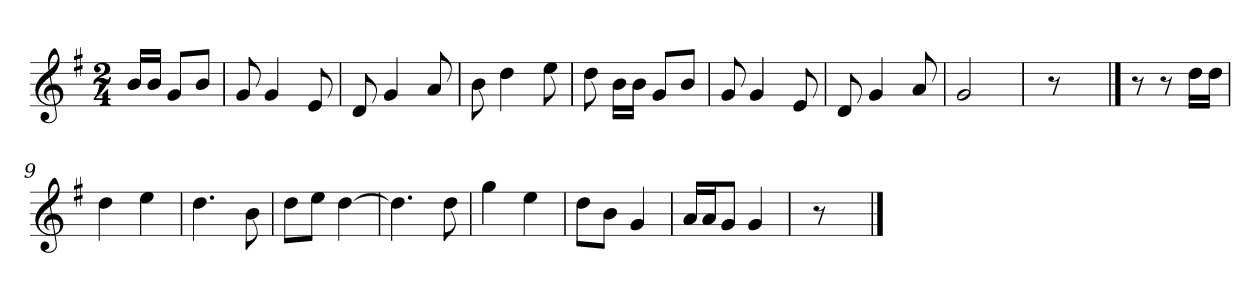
**kern
*part1
*staff1
*clefG2
*k[f#]
*M2/4
*MM74
=
16b/LL
16b/JJ
8g/L
8b/J
=1
8g/
4g/
8e/
=2
8d/
4g/
8a/
=3
8b\
4dd\
8ee\
=4
8dd\
16b\LL
16b\JJ
8g/L
8b/J
=5
8g/
4g/
8e/
=6
8d/
4g/
8a/
=7
2g/
=8
8r
==
8r
8r
16dd\LL
16dd\JJ
=9
4dd\
4ee\
=10
4.dd\
8b\
=11
8dd\L
8ee\J
[4dd\
=12
4.dd\]
8dd\
=13
4gg\
4ee\
=14
8dd\L
8b\J
4g/
=15
16a/LL
16a/J
8g/J
4g/
=16
8r
==
*-
